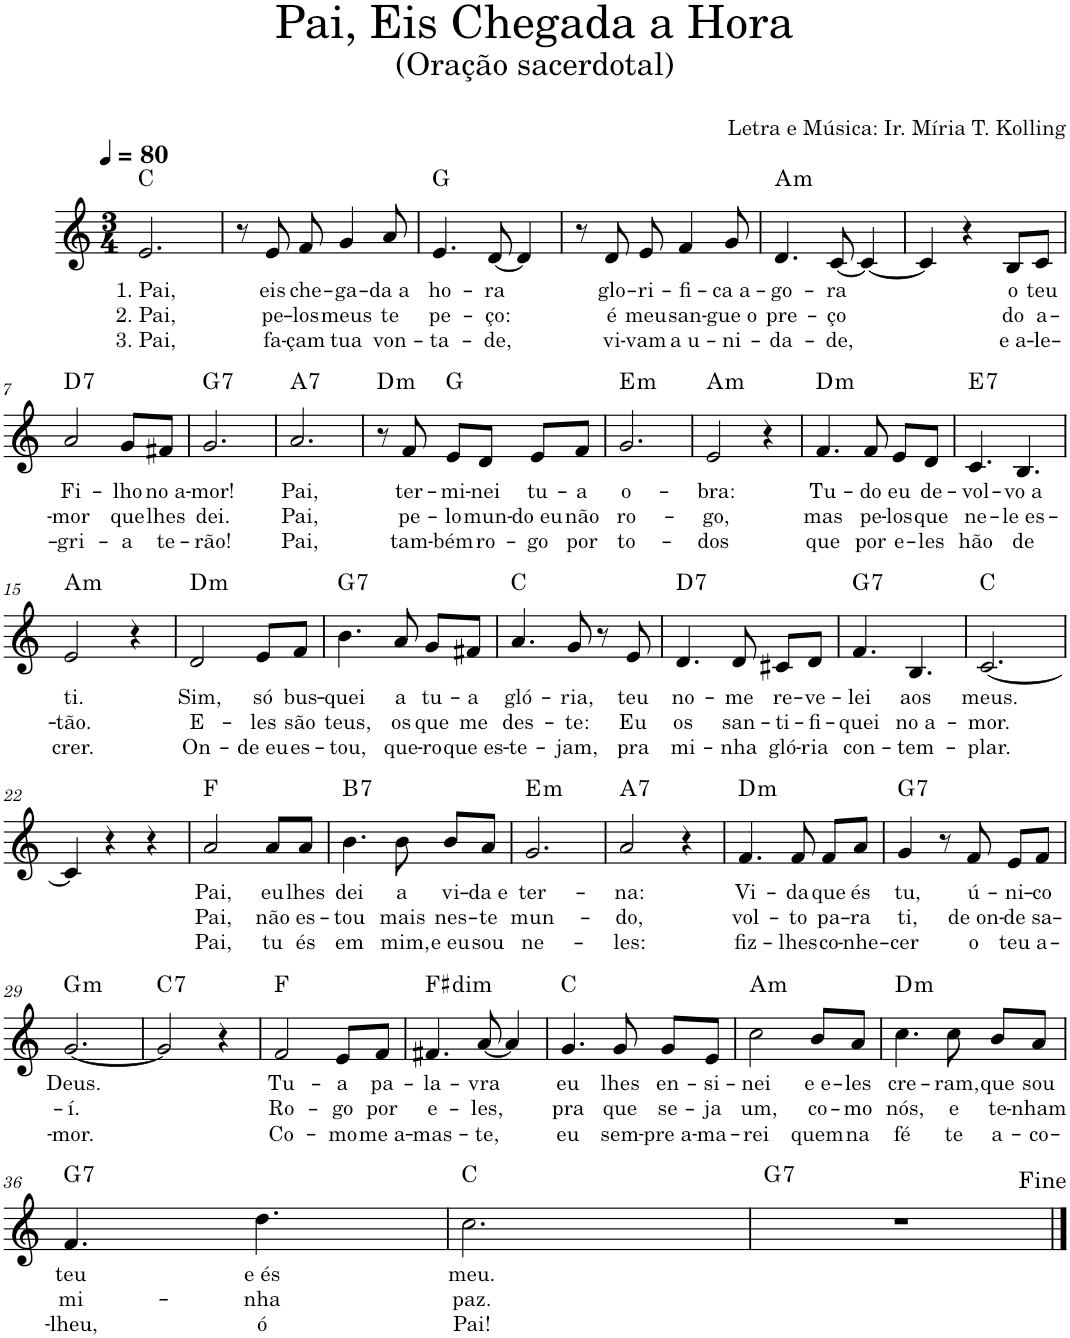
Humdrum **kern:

**kern	**text	**text	**text	**harte
*part1	*part1	*part1	*part1	*part1
*staff1	*staff1	*staff1	*staff1	*
*I"Voz	*	*	*	*
*I'Vo.	*	*	*	*
*clefG2	*	*	*	*
*k[]	*	*	*	*
*M3/4	*	*	*	*
*MM80	*	*	*	*
=1	=1	=1	=1	=1
!	!LO:LY:b	!LO:LY:b	!LO:LY:b	!
2.e/	1. Pai,	2. Pai,	3. Pai,	C:maj
=2	=2	=2	=2	=2
8r	.	.	.	.
!	!LO:LY:b	!LO:LY:b	!LO:LY:b	!
8e/	eis	pe-	fa-	.
!	!LO:LY:b	!LO:LY:b	!LO:LY:b	!
8f/	che-	-los	-çam	.
!	!LO:LY:b	!LO:LY:b	!LO:LY:b	!
4g/	-ga-	meus	tua	.
!	!LO:LY:b	!LO:LY:b	!LO:LY:b	!
8a/	-da a	te	von-	.
=3	=3	=3	=3	=3
!	!LO:LY:b	!LO:LY:b	!LO:LY:b	!
4.e/	ho-	pe-	-ta-	G:maj
!	!LO:LY:b	!LO:LY:b	!LO:LY:b	!
[8d/	-ra	-ço:	-de,	.
4d/]	.	.	.	.
=4	=4	=4	=4	=4
8r	.	.	.	.
!	!LO:LY:b	!LO:LY:b	!LO:LY:b	!
8d/	glo-	é	vi-	.
!	!LO:LY:b	!LO:LY:b	!LO:LY:b	!
8e/	-ri-	meu	-vam	.
!	!LO:LY:b	!LO:LY:b	!LO:LY:b	!
4f/	-fi-	san-	a u-	.
!	!LO:LY:b	!LO:LY:b	!LO:LY:b	!
8g/	-ca a-	-gue o	-ni-	.
=5	=5	=5	=5	=5
!	!LO:LY:b	!LO:LY:b	!LO:LY:b	!LO:H:kt=m
4.d/	-go-	pre-	-da-	A:min
!	!LO:LY:b	!LO:LY:b	!LO:LY:b	!
[8c/	-ra	-ço	-de,	.
4c/_	.	.	.	.
=6	=6	=6	=6	=6
4c/]	.	.	.	.
4r	.	.	.	.
!	!LO:LY:b	!LO:LY:b	!LO:LY:b	!
8B/L	o	do	e a-	.
!	!LO:LY:b	!LO:LY:b	!LO:LY:b	!
8c/J	teu	a-	-le-	.
!!LO:LB:g=z
=7	=7	=7	=7	=7
!	!LO:LY:b	!LO:LY:b	!LO:LY:b	!LO:H:kt=7
2a/	Fi-	-mor	-gri-	D:7
!	!LO:LY:b	!LO:LY:b	!LO:LY:b	!
8g/L	-lho	que	-a	.
!	!LO:LY:b	!LO:LY:b	!LO:LY:b	!
8f#X/J	no a-	lhes	te-	.
=8	=8	=8	=8	=8
!	!LO:LY:b	!LO:LY:b	!LO:LY:b	!LO:H:kt=7
2.g/	-mor!	dei.	-rão!	G:7
=9	=9	=9	=9	=9
!	!LO:LY:b	!LO:LY:b	!LO:LY:b	!LO:H:kt=7
2.a/	Pai,	Pai,	Pai,	A:7
=10	=10	=10	=10	=10
!	!	!	!	!LO:H:kt=m
8r	.	.	.	D:min
!	!LO:LY:b	!LO:LY:b	!LO:LY:b	!
8f/	ter-	pe-	tam-	.
!	!LO:LY:b	!LO:LY:b	!LO:LY:b	!
8e/L	-mi-	-lo	-bém	G:maj
!	!LO:LY:b	!LO:LY:b	!LO:LY:b	!
8d/J	-nei	mun-	ro-	.
!	!LO:LY:b	!LO:LY:b	!LO:LY:b	!
8e/L	tu-	-do eu	-go	.
!	!LO:LY:b	!LO:LY:b	!LO:LY:b	!
8f/J	-a	não	por	.
=11	=11	=11	=11	=11
!	!LO:LY:b	!LO:LY:b	!LO:LY:b	!LO:H:kt=m
2.g/	o-	ro-	to-	E:min
=12	=12	=12	=12	=12
!	!LO:LY:b	!LO:LY:b	!LO:LY:b	!LO:H:kt=m
2e/	-bra:	-go,	-dos	A:min
4r	.	.	.	.
=13	=13	=13	=13	=13
!	!LO:LY:b	!LO:LY:b	!LO:LY:b	!LO:H:kt=m
4.f/	Tu-	mas	que	D:min
!	!LO:LY:b	!LO:LY:b	!LO:LY:b	!
8f/	-do	pe-	por	.
!	!LO:LY:b	!LO:LY:b	!LO:LY:b	!
8e/L	eu	-los	e-	.
!	!LO:LY:b	!LO:LY:b	!LO:LY:b	!
8d/J	de-	que	-les	.
=14	=14	=14	=14	=14
!	!LO:LY:b	!LO:LY:b	!LO:LY:b	!LO:H:kt=7
4.c/	-vol-	ne-	hão	E:7
!	!LO:LY:b	!LO:LY:b	!LO:LY:b	!
4.B/	-vo a	-le es-	de	.
!!LO:LB:g=z
=15	=15	=15	=15	=15
!	!LO:LY:b	!LO:LY:b	!LO:LY:b	!LO:H:kt=m
2e/	ti.	-tão.	crer.	A:min
4r	.	.	.	.
=16	=16	=16	=16	=16
!	!LO:LY:b	!LO:LY:b	!LO:LY:b	!LO:H:kt=m
2d/	Sim,	E-	On-	D:min
!	!LO:LY:b	!LO:LY:b	!LO:LY:b	!
8e/L	só	-les	-de eu	.
!	!LO:LY:b	!LO:LY:b	!LO:LY:b	!
8f/J	bus-	são	es-	.
=17	=17	=17	=17	=17
!	!LO:LY:b	!LO:LY:b	!LO:LY:b	!LO:H:kt=7
4.b\	-quei	teus,	-tou,	G:7
!	!LO:LY:b	!LO:LY:b	!LO:LY:b	!
8a/	a	os	que-	.
!	!LO:LY:b	!LO:LY:b	!LO:LY:b	!
8g/L	tu-	que	-ro	.
!	!LO:LY:b	!LO:LY:b	!LO:LY:b	!
8f#X/J	-a	me	que es-	.
=18	=18	=18	=18	=18
!	!LO:LY:b	!LO:LY:b	!LO:LY:b	!
4.a/	gló-	des-	-te-	C:maj
!	!LO:LY:b	!LO:LY:b	!LO:LY:b	!
8g/	-ria,	-te:	-jam,	.
8r	.	.	.	.
!	!LO:LY:b	!LO:LY:b	!LO:LY:b	!
8e/	teu	Eu	pra	.
=19	=19	=19	=19	=19
!	!LO:LY:b	!LO:LY:b	!LO:LY:b	!LO:H:kt=7
4.d/	no-	os	mi-	D:7
!	!LO:LY:b	!LO:LY:b	!LO:LY:b	!
8d/	-me	san-	-nha	.
!	!LO:LY:b	!LO:LY:b	!LO:LY:b	!
8c#X/L	re-	-ti-	gló-	.
!	!LO:LY:b	!LO:LY:b	!LO:LY:b	!
8d/J	-ve-	-fi-	-ria	.
=20	=20	=20	=20	=20
!	!LO:LY:b	!LO:LY:b	!LO:LY:b	!LO:H:kt=7
4.f/	-lei	-quei	con-	G:7
!	!LO:LY:b	!LO:LY:b	!LO:LY:b	!
4.B/	aos	no a-	-tem-	.
=21	=21	=21	=21	=21
!	!LO:LY:b	!LO:LY:b	!LO:LY:b	!
[2.c/	meus.	-mor.	-plar.	C:maj
!!LO:LB:g=z
=22	=22	=22	=22	=22
4c/]	.	.	.	.
4r	.	.	.	.
4r	.	.	.	.
=23	=23	=23	=23	=23
!	!LO:LY:b	!LO:LY:b	!LO:LY:b	!
2a/	Pai,	Pai,	Pai,	F:maj
!	!LO:LY:b	!LO:LY:b	!LO:LY:b	!
8a/L	eu	não	tu	.
!	!LO:LY:b	!LO:LY:b	!LO:LY:b	!
8a/J	lhes	es-	és	.
=24	=24	=24	=24	=24
!	!LO:LY:b	!LO:LY:b	!LO:LY:b	!LO:H:kt=7
4.b\	dei	-tou	em	B:7
!	!LO:LY:b	!LO:LY:b	!LO:LY:b	!
8b\	a	mais	mim,	.
!	!LO:LY:b	!LO:LY:b	!LO:LY:b	!
8b/L	vi-	nes-	e eu	.
!	!LO:LY:b	!LO:LY:b	!LO:LY:b	!
8a/J	-da e	-te	sou	.
=25	=25	=25	=25	=25
!	!LO:LY:b	!LO:LY:b	!LO:LY:b	!LO:H:kt=m
2.g/	ter-	mun-	ne-	E:min
=26	=26	=26	=26	=26
!	!LO:LY:b	!LO:LY:b	!LO:LY:b	!LO:H:kt=7
2a/	-na:	-do,	-les:	A:7
4r	.	.	.	.
=27	=27	=27	=27	=27
!	!LO:LY:b	!LO:LY:b	!LO:LY:b	!LO:H:kt=m
4.f/	Vi-	vol-	fiz-	D:min
!	!LO:LY:b	!LO:LY:b	!LO:LY:b	!
8f/	-da	-to	-lhes	.
!	!LO:LY:b	!LO:LY:b	!LO:LY:b	!
8f/L	que	pa-	co-	.
!	!LO:LY:b	!LO:LY:b	!LO:LY:b	!
8a/J	és	-ra	-nhe-	.
=28	=28	=28	=28	=28
!	!LO:LY:b	!LO:LY:b	!LO:LY:b	!LO:H:kt=7
4g/	tu,	ti,	-cer	G:7
8r	.	.	.	.
!	!LO:LY:b	!LO:LY:b	!LO:LY:b	!
8f/	ú-	de on-	o	.
!	!LO:LY:b	!LO:LY:b	!LO:LY:b	!
8e/L	-ni-	-de	teu	.
!	!LO:LY:b	!LO:LY:b	!LO:LY:b	!
8f/J	-co	sa-	a-	.
!!LO:LB:g=z
=29	=29	=29	=29	=29
!	!LO:LY:b	!LO:LY:b	!LO:LY:b	!LO:H:kt=m
[2.g/	Deus.	-í.	-mor.	G:min
=30	=30	=30	=30	=30
!	!	!	!	!LO:H:kt=7
2g/]	.	.	.	C:7
4r	.	.	.	.
=31	=31	=31	=31	=31
!	!LO:LY:b	!LO:LY:b	!LO:LY:b	!
2f/	Tu-	Ro-	Co-	F:maj
!	!LO:LY:b	!LO:LY:b	!LO:LY:b	!
8e/L	-a	-go	-mo	.
!	!LO:LY:b	!LO:LY:b	!LO:LY:b	!
8f/J	pa-	por	me a-	.
=32	=32	=32	=32	=32
!	!LO:LY:b	!LO:LY:b	!LO:LY:b	!LO:H:kt=dim
4.f#X/	-la-	e-	-mas-	F#:dim
!	!LO:LY:b	!LO:LY:b	!LO:LY:b	!
[8a/	-vra	-les,	-te,	.
4a/]	.	.	.	.
=33	=33	=33	=33	=33
!	!LO:LY:b	!LO:LY:b	!LO:LY:b	!
4.g/	eu	pra	eu	C:maj
!	!LO:LY:b	!LO:LY:b	!LO:LY:b	!
8g/	lhes	que	sem-	.
!	!LO:LY:b	!LO:LY:b	!LO:LY:b	!
8g/L	en-	se-	-pre a-	.
!	!LO:LY:b	!LO:LY:b	!LO:LY:b	!
8e/J	-si-	-ja	-ma-	.
=34	=34	=34	=34	=34
!	!LO:LY:b	!LO:LY:b	!LO:LY:b	!LO:H:kt=m
2cc\	-nei	um,	-rei	A:min
!	!LO:LY:b	!LO:LY:b	!LO:LY:b	!
8b/L	e e-	co-	quem	.
!	!LO:LY:b	!LO:LY:b	!LO:LY:b	!
8a/J	-les	-mo	na	.
=35	=35	=35	=35	=35
!	!LO:LY:b	!LO:LY:b	!LO:LY:b	!LO:H:kt=m
4.cc\	cre-	nós,	fé	D:min
!	!LO:LY:b	!LO:LY:b	!LO:LY:b	!
8cc\	-ram,	e	te	.
!	!LO:LY:b	!LO:LY:b	!LO:LY:b	!
8b/L	que	te-	a-	.
!	!LO:LY:b	!LO:LY:b	!LO:LY:b	!
8a/J	sou	-nham	-co-	.
!!LO:LB:g=z
=36	=36	=36	=36	=36
!	!LO:LY:b	!LO:LY:b	!LO:LY:b	!LO:H:kt=7
4.f/	teu	mi-	-lheu,	G:7
!	!LO:LY:b	!LO:LY:b	!LO:LY:b	!
4.dd\	e és	-nha	ó	.
=37	=37	=37	=37	=37
!	!LO:LY:b	!LO:LY:b	!LO:LY:b	!
2.cc\	meu.	paz.	Pai!	C:maj
=38	=38	=38	=38	=38
!	!	!	!	!LO:H:kt=7
2.r	.	.	.	G:7
==	==	==	==	==
*-	*-	*-	*-	*-
